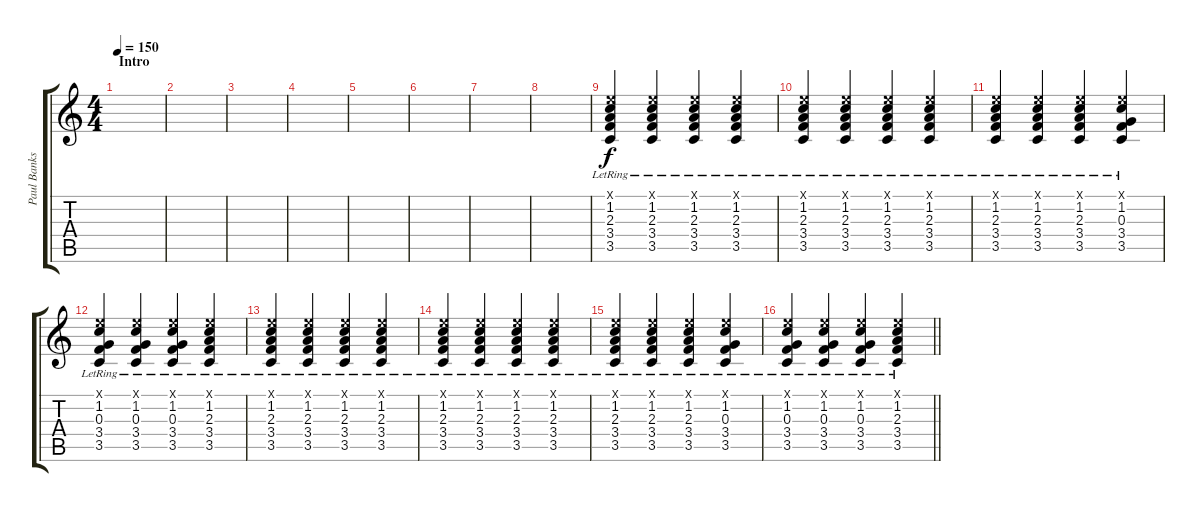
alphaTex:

\track ("Paul Banks" "Paul Banks") {instrument electricguitarjazz}
\staff {score tabs}
\tuning (E4 B3 G3 D3 A2 E2) {hide}
\ts (4 4)
\section ("" "Intro")
\tempo 150
\clef g2
\ks c
|
|
|
|
|
|
|
|
(0.1{x} 1.2{lr} 2.3{lr} 3.4{lr} 3.5{lr}).4 (0.1{x} 1.2{lr} 2.3{lr} 3.4{lr} 3.5{lr}).4 (0.1{x} 1.2{lr} 2.3{lr} 3.4{lr} 3.5{lr}).4 (0.1{x} 1.2{lr} 2.3{lr} 3.4{lr} 3.5{lr}).4 |
(0.1{x} 1.2{lr} 2.3{lr} 3.4{lr} 3.5{lr}).4 (0.1{x} 1.2{lr} 2.3{lr} 3.4{lr} 3.5{lr}).4 (0.1{x} 1.2{lr} 2.3{lr} 3.4{lr} 3.5{lr}).4 (0.1{x} 1.2{lr} 2.3{lr} 3.4{lr} 3.5{lr}).4 |
(0.1{x} 1.2{lr} 2.3{lr} 3.4{lr} 3.5{lr}).4 (0.1{x} 1.2{lr} 2.3{lr} 3.4{lr} 3.5{lr}).4 (0.1{x} 1.2{lr} 2.3{lr} 3.4{lr} 3.5{lr}).4 (0.1{x} 1.2{lr} 0.3{lr} 3.4{lr} 3.5{lr}).4 |
(0.1{x} 1.2{lr} 0.3{lr} 3.4{lr} 3.5{lr}).4 (0.1{x} 1.2{lr} 0.3{lr} 3.4{lr} 3.5{lr}).4 (0.1{x} 1.2{lr} 0.3{lr} 3.4{lr} 3.5{lr}).4 (0.1{x} 1.2{lr} 2.3{lr} 3.4{lr} 3.5{lr}).4 |
(0.1{x} 1.2{lr} 2.3{lr} 3.4{lr} 3.5{lr}).4 (0.1{x} 1.2{lr} 2.3{lr} 3.4{lr} 3.5{lr}).4 (0.1{x} 1.2{lr} 2.3{lr} 3.4{lr} 3.5{lr}).4 (0.1{x} 1.2{lr} 2.3{lr} 3.4{lr} 3.5{lr}).4 |
(0.1{x} 1.2{lr} 2.3{lr} 3.4{lr} 3.5{lr}).4 (0.1{x} 1.2{lr} 2.3{lr} 3.4{lr} 3.5{lr}).4 (0.1{x} 1.2{lr} 2.3{lr} 3.4{lr} 3.5{lr}).4 (0.1{x} 1.2{lr} 2.3{lr} 3.4{lr} 3.5{lr}).4 |
(0.1{x} 1.2{lr} 2.3{lr} 3.4{lr} 3.5{lr}).4 (0.1{x} 1.2{lr} 2.3{lr} 3.4{lr} 3.5{lr}).4 (0.1{x} 1.2{lr} 2.3{lr} 3.4{lr} 3.5{lr}).4 (0.1{x} 1.2{lr} 0.3{lr} 3.4{lr} 3.5{lr}).4 |
\barLineRight lightlight
(0.1{x} 1.2{lr} 0.3{lr} 3.4{lr} 3.5{lr}).4 (0.1{x} 1.2{lr} 0.3{lr} 3.4{lr} 3.5{lr}).4 (0.1{x} 1.2{lr} 0.3{lr} 3.4{lr} 3.5{lr}).4 (0.1{x} 1.2{lr} 2.3{lr} 3.4{lr} 3.5{lr}).4
